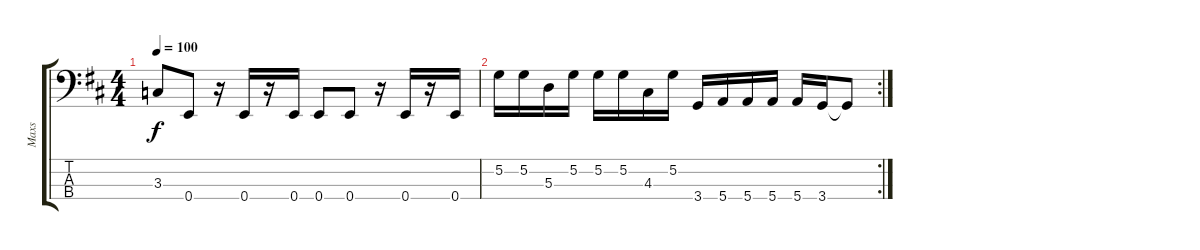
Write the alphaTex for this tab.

\track ("Maxs" "Maxs") {instrument slapbass1}
\staff {score tabs}
\tuning (G2 D2 A1 E1) {hide}
\ts (4 4)
\tempo 100
\clef f4
\ks d
3.3.8{dy f} 0.4.8 r.16 0.4.16 r.16 0.4.16 0.4.8 0.4.8 r.16 0.4.16 r.16 0.4.16 |
\rc 2
5.2.16 5.2.16 5.3.16 5.2.16 5.2.16 5.2.16 4.3.16 5.2.16 3.4.16 5.4.16 5.4.16 5.4.16 5.4.16 3.4.16 3.4{t}.8
